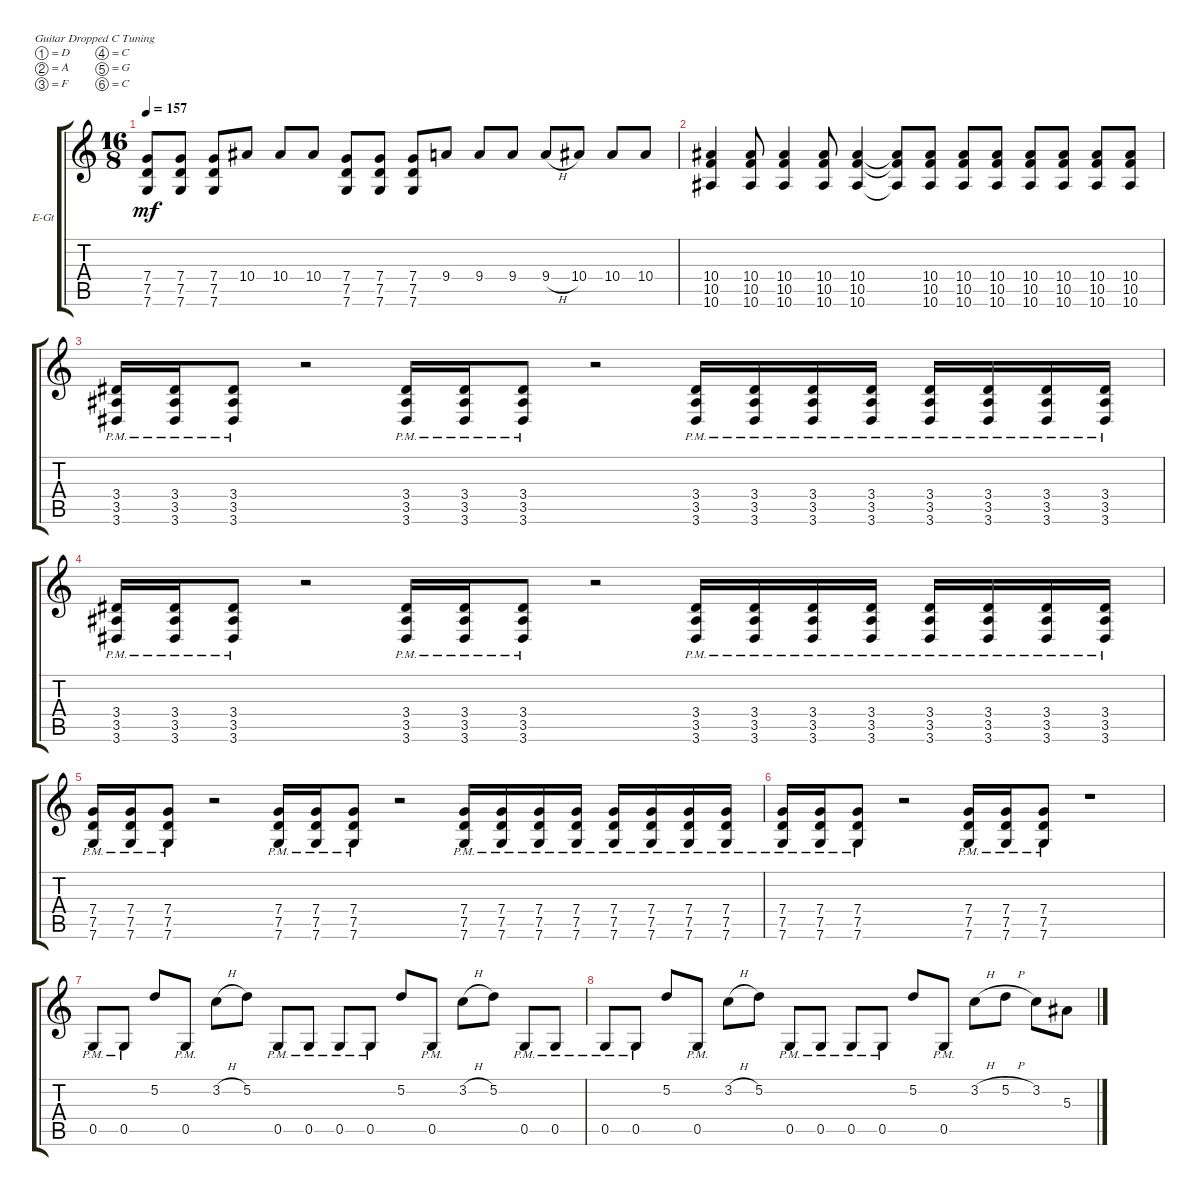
\bracketExtendMode groupsimilarinstruments
\firstSystemTrackNameOrientation horizontal
\otherSystemsTrackNameOrientation horizontal
\track ("Electric Guitar 1" "E-Gt") {instrument distortionguitar}
\staff {score tabs}
\tuning (D4 A3 F3 C3 G2 C2)
\ts (16 8)
\tempo 157
\clef g2
\ks c
(7.4 7.5 7.6).8{dy mf} (7.4 7.5 7.6).8 (7.4 7.5 7.6).8 10.4.8 10.4.8 10.4.8 (7.4 7.5 7.6).8 (7.4 7.5 7.6).8 (7.4 7.5 7.6).8 9.4.8 9.4.8 9.4.8 9.4{h}.8 10.4.8 10.4.8 10.4.8 |
(10.4 10.5 10.6).4 (10.4 10.5 10.6).8 (10.4 10.5 10.6).4 (10.4 10.5 10.6).8 (10.4 10.5 10.6).4 (10.4{t} 10.5{t} 10.6{t}).8 (10.4 10.5 10.6).8 (10.4 10.5 10.6).8 (10.4 10.5 10.6).8 (10.4 10.5 10.6).8 (10.4 10.5 10.6).8 (10.4 10.5 10.6).8 (10.4 10.5 10.6).8 |
(3.4{pm} 3.5{pm} 3.6{pm}).16 (3.4{pm} 3.5{pm} 3.6{pm}).16 (3.4{pm} 3.5{pm} 3.6{pm}).8 r.2 (3.4{pm} 3.5{pm} 3.6{pm}).16 (3.4{pm} 3.5{pm} 3.6{pm}).16 (3.4{pm} 3.5{pm} 3.6{pm}).8 r.2 (3.4{pm} 3.5{pm} 3.6{pm}).16 (3.4{pm} 3.5{pm} 3.6{pm}).16 (3.4{pm} 3.5{pm} 3.6{pm}).16 (3.4{pm} 3.5{pm} 3.6{pm}).16 (3.4{pm} 3.5{pm} 3.6{pm}).16 (3.4{pm} 3.5{pm} 3.6{pm}).16 (3.4{pm} 3.5{pm} 3.6{pm}).16 (3.4{pm} 3.5{pm} 3.6{pm}).16 |
(3.4{pm} 3.5{pm} 3.6{pm}).16 (3.4{pm} 3.5{pm} 3.6{pm}).16 (3.4{pm} 3.5{pm} 3.6{pm}).8 r.2 (3.4{pm} 3.5{pm} 3.6{pm}).16 (3.4{pm} 3.5{pm} 3.6{pm}).16 (3.4{pm} 3.5{pm} 3.6{pm}).8 r.2 (3.4{pm} 3.5{pm} 3.6{pm}).16 (3.4{pm} 3.5{pm} 3.6{pm}).16 (3.4{pm} 3.5{pm} 3.6{pm}).16 (3.4{pm} 3.5{pm} 3.6{pm}).16 (3.4{pm} 3.5{pm} 3.6{pm}).16 (3.4{pm} 3.5{pm} 3.6{pm}).16 (3.4{pm} 3.5{pm} 3.6{pm}).16 (3.4{pm} 3.5{pm} 3.6{pm}).16 |
(7.4{pm} 7.5{pm} 7.6{pm}).16 (7.4{pm} 7.5{pm} 7.6{pm}).16 (7.4{pm} 7.5{pm} 7.6{pm}).8 r.2 (7.4{pm} 7.5{pm} 7.6{pm}).16 (7.4{pm} 7.5{pm} 7.6{pm}).16 (7.4{pm} 7.5{pm} 7.6{pm}).8 r.2 (7.4{pm} 7.5{pm} 7.6{pm}).16 (7.4{pm} 7.5{pm} 7.6{pm}).16 (7.4{pm} 7.5{pm} 7.6{pm}).16 (7.4{pm} 7.5{pm} 7.6{pm}).16 (7.4{pm} 7.5{pm} 7.6{pm}).16 (7.4{pm} 7.5{pm} 7.6{pm}).16 (7.4{pm} 7.5{pm} 7.6{pm}).16 (7.4{pm} 7.5{pm} 7.6{pm}).16 |
(7.4{pm} 7.5{pm} 7.6{pm}).16 (7.4{pm} 7.5{pm} 7.6{pm}).16 (7.4{pm} 7.5{pm} 7.6{pm}).8 r.2 (7.4{pm} 7.5{pm} 7.6{pm}).16 (7.4{pm} 7.5{pm} 7.6{pm}).16 (7.4{pm} 7.5{pm} 7.6{pm}).8 r.1 |
0.5{pm}.8 0.5{pm}.8 5.2.8 0.5{pm}.8 3.2{h}.8 5.2.8 0.5{pm}.8 0.5{pm}.8 0.5{pm}.8 0.5{pm}.8 5.2.8 0.5{pm}.8 3.2{h}.8 5.2.8 0.5{pm}.8 0.5{pm}.8 |
0.5{pm}.8 0.5{pm}.8 5.2.8 0.5{pm}.8 3.2{h}.8 5.2.8 0.5{pm}.8 0.5{pm}.8 0.5{pm}.8 0.5{pm}.8 5.2.8 0.5{pm}.8 3.2{h}.8 5.2{h}.8 3.2.8 5.3.8
